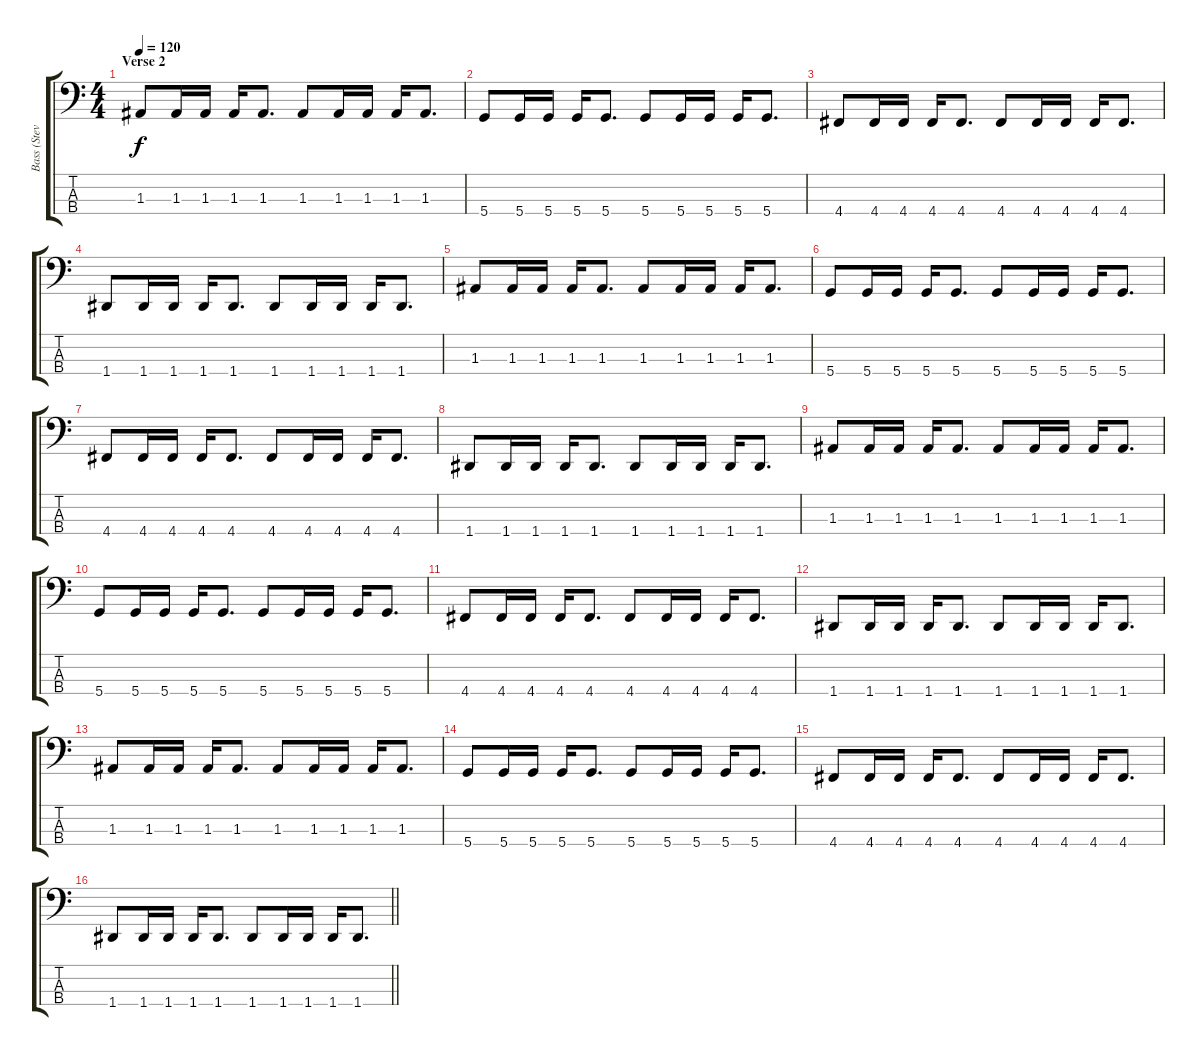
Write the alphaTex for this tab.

\track ("Bass (Steve)" "Bass (Stev") {instrument electricbassfinger}
\staff {score tabs}
\tuning (G2 D2 A1 D1) {hide}
\ts (4 4)
\section ("" "Verse 2")
\tempo 120
\clef f4
\ks c
1.3.8{dy f} 1.3.16 1.3.16 1.3.16 1.3.8{d} 1.3.8 1.3.16 1.3.16 1.3.16 1.3.8{d} |
5.4.8 5.4.16 5.4.16 5.4.16 5.4.8{d} 5.4.8 5.4.16 5.4.16 5.4.16 5.4.8{d} |
4.4.8 4.4.16 4.4.16 4.4.16 4.4.8{d} 4.4.8 4.4.16 4.4.16 4.4.16 4.4.8{d} |
1.4.8 1.4.16 1.4.16 1.4.16 1.4.8{d} 1.4.8 1.4.16 1.4.16 1.4.16 1.4.8{d} |
1.3.8 1.3.16 1.3.16 1.3.16 1.3.8{d} 1.3.8 1.3.16 1.3.16 1.3.16 1.3.8{d} |
5.4.8 5.4.16 5.4.16 5.4.16 5.4.8{d} 5.4.8 5.4.16 5.4.16 5.4.16 5.4.8{d} |
4.4.8 4.4.16 4.4.16 4.4.16 4.4.8{d} 4.4.8 4.4.16 4.4.16 4.4.16 4.4.8{d} |
1.4.8 1.4.16 1.4.16 1.4.16 1.4.8{d} 1.4.8 1.4.16 1.4.16 1.4.16 1.4.8{d} |
1.3.8 1.3.16 1.3.16 1.3.16 1.3.8{d} 1.3.8 1.3.16 1.3.16 1.3.16 1.3.8{d} |
5.4.8 5.4.16 5.4.16 5.4.16 5.4.8{d} 5.4.8 5.4.16 5.4.16 5.4.16 5.4.8{d} |
4.4.8 4.4.16 4.4.16 4.4.16 4.4.8{d} 4.4.8 4.4.16 4.4.16 4.4.16 4.4.8{d} |
1.4.8 1.4.16 1.4.16 1.4.16 1.4.8{d} 1.4.8 1.4.16 1.4.16 1.4.16 1.4.8{d} |
1.3.8 1.3.16 1.3.16 1.3.16 1.3.8{d} 1.3.8 1.3.16 1.3.16 1.3.16 1.3.8{d} |
5.4.8 5.4.16 5.4.16 5.4.16 5.4.8{d} 5.4.8 5.4.16 5.4.16 5.4.16 5.4.8{d} |
4.4.8 4.4.16 4.4.16 4.4.16 4.4.8{d} 4.4.8 4.4.16 4.4.16 4.4.16 4.4.8{d} |
\barLineRight lightlight
1.4.8 1.4.16 1.4.16 1.4.16 1.4.8{d} 1.4.8 1.4.16 1.4.16 1.4.16 1.4.8{d}
